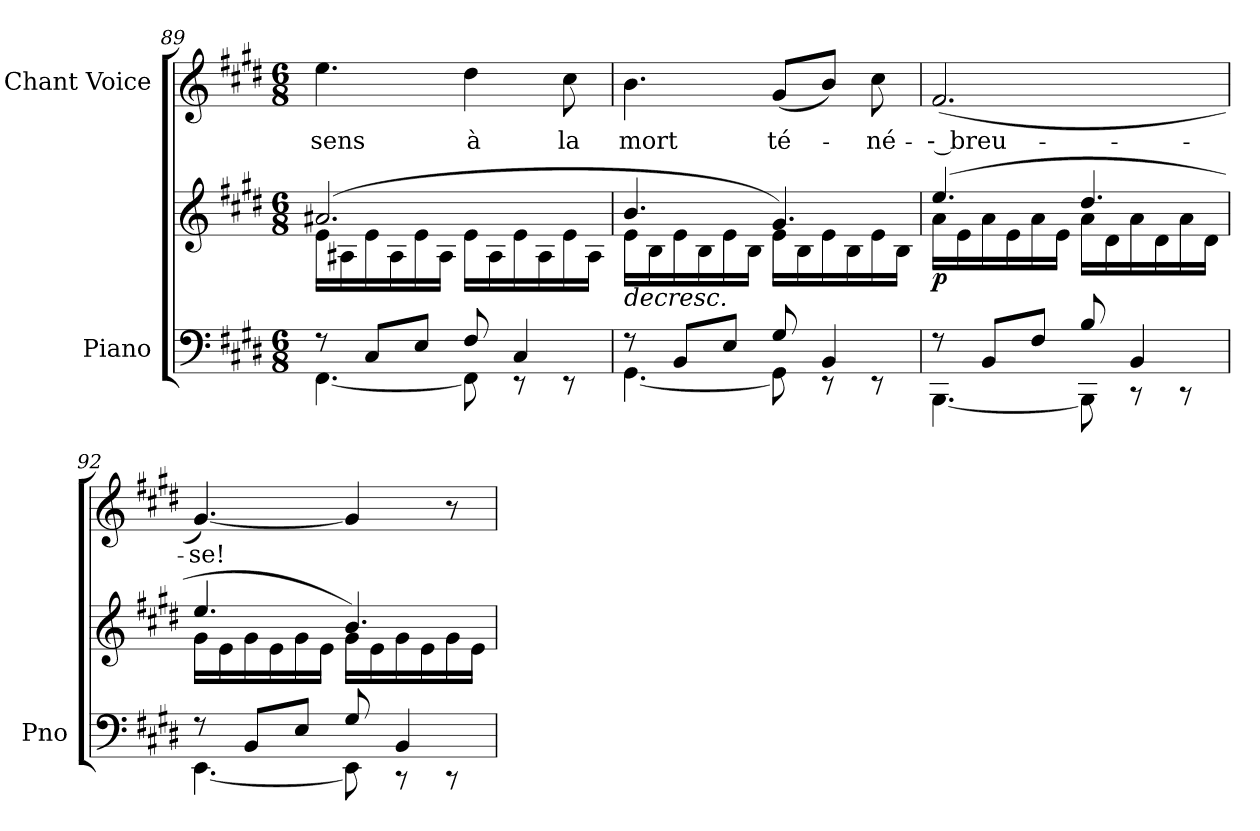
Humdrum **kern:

**kern	**kern	**dynam	**kern	**text
*part2	*part2	*part2	*part1	*part1
*staff3	*staff2	*staff2/3	*staff1	*staff1
*I"Piano	*	*	*I"Chant Voice	*
*I'Pno	*	*	*	*
!!LO:LB:g=z
*clefF4	*clefG2	*	*clefG2	*
*k[f#c#g#d#]	*k[f#c#g#d#]	*	*k[f#c#g#d#]	*
*M6/8	*M6/8	*	*M6/8	*
=89	=89	=89	=89	=89
*^	*^	*	*	*
!	!	!	!	!LO:DY:b	!	!LO:LY:b
!	!	!	!	!LO:DY:n=1:b	!	!
8r	[4.FF#\	(2.a#X/	16e\LL	other-dynamics f	4.ee\	-sens
.	.	.	16A#X\	.	.	.
8C#/L	.	.	16e\	.	.	.
.	.	.	16A#\	.	.	.
8E/J	.	.	16e\	.	.	.
.	.	.	16A#\JJ	.	.	.
!	!	!	!	!	!	!LO:LY:b
8F#/	8FF#\]	.	16e\LL	.	4dd#\	à
.	.	.	16A#\	.	.	.
4C#/	8r	.	16e\	.	.	.
.	.	.	16A#\	.	.	.
!	!	!	!	!	!	!LO:LY:b
.	8r	.	16e\	.	8cc#\	la
.	.	.	16A#\JJ	.	.	.
=90	=90	=90	=90	=90	=90	=90
!	!	!	!	!LO:HP:b	!	!LO:LY:b
8r	[4.GG#\	4.b/	16e\LL	>	4.b\	mort
.	.	.	16B\	.	.	.
8BB/L	.	.	16e\	.	.	.
.	.	.	16B\	.	.	.
8E/J	.	.	16e\	.	.	.
.	.	.	16B\JJ	.	.	.
!	!	!	!	!	!	!LO:LY:b
8G#/	8GG#\]	4.g#/)	16e\LL	.	(8g#/L	té-
.	.	.	16B\	.	.	.
4BB/	8r	.	16e\	.	8b/J)	.
.	.	.	16B\	.	.	.
!	!	!	!	!	!	!LO:LY:b
.	8r	.	16e\	.	8cc#\	-né-
.	.	.	16B\JJ	.	.	.
!!LO:PB:g=z
=91	=91	=91	=91	=91	=91	=91
!	!	!	!	!LO:DY:b	!	!LO:LY:b
8r	[4.BBB\	(4.ee/	16a\LL	p	(2.f#/	-- breu-
.	.	.	16e\	.	.	.
8BB/L	.	.	16a\	.	.	.
.	.	.	16e\	.	.	.
8F#/J	.	.	16a\	.	.	.
.	.	.	16e\JJ	.	.	.
8B/	8BBB\]	4.dd#/	16a\LL	.	.	.
.	.	.	16d#\	.	.	.
4BB/	8r	.	16a\	.	.	.
.	.	.	16d#\	.	.	.
.	8r	.	16a\	.	.	.
.	.	.	16d#\JJ	.	.	.
=92	=92	=92	=92	=92	=92	=92
!	!	!	!	!	!	!LO:LY:b
8r	[4.EE\	4.ee/	16g#\LL	.	[4.g#/)	-se!
.	.	.	16e\	.	.	.
8BB/L	.	.	16g#\	.	.	.
.	.	.	16e\	.	.	.
8E/J	.	.	16g#\	.	.	.
.	.	.	16e\JJ	.	.	.
8G#/	8EE\]	4.b/)	16g#\LL	.	4g#/]	.
.	.	.	16e\	.	.	.
4BB/	8r	.	16g#\	.	.	.
.	.	.	16e\	.	.	.
.	8r	.	16g#\	.	8r	.
.	.	.	16e\JJ	.	.	.
*v	*v	*	*	*	*	*
*	*v	*v	*	*	*
.	.	]	.	.
=	=	=	=	=
*-	*-	*-	*-	*-
